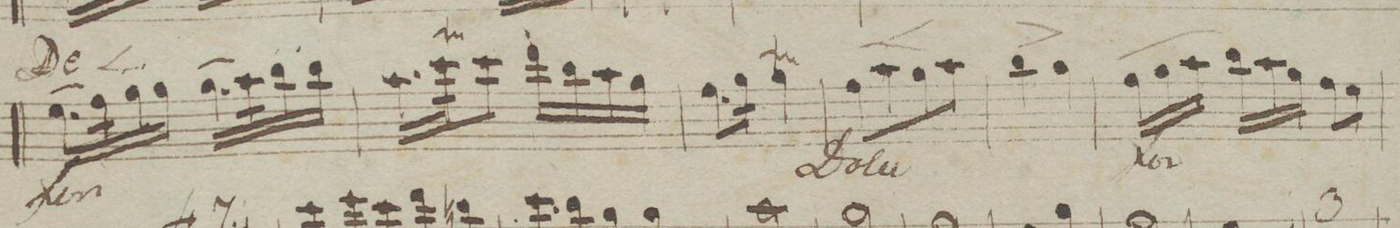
**kern	**dynam
*I"Clarinetto 1mo in B.	*
*clefG2	*
*k[b-e-a-]	*
*M2/4	*
(16.dd\LL	f
32ee-\K)	<
16ff'\	.
16ff'\JJ	[
(16.ff\LL	.
32gg\K)	.
16aa-'\	.
16aa-'\JJ	.
=24	=24
16.gg\LL	.
32bb-W\JK	.
8bb-\J	.
16ccc'\LL	.
16aa-\	.
16gg\	.
16ff\JJ	.
=25	=25
8.ee-\L	.
16ff\Jk	.
4ffW\	.
=26	=26
8ee-\L	<
8gg\	.
8ff\	.
8gg\J	[
=27	=27
4aa-\	>
4gg\	]
=28	=28
*Xtuplet	*
(24ee-\LL	f
24ff\	.
24gg\JJ	.
24aa-\)LL	.
24gg\	.
24ff\JJ	.
8ee-\L	.
8dd\J	.
=29	=29
*-	*-
